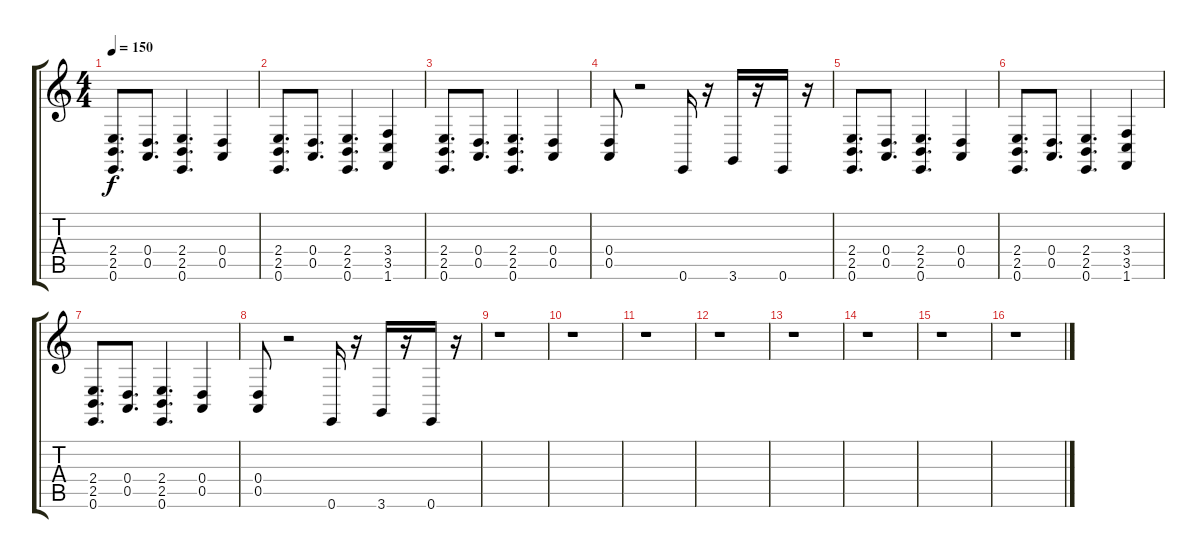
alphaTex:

\track "" {instrument lead5charang}
\staff {score tabs}
\tuning (E4 B3 G3 D3 A2 E2) {hide}
\ts (4 4)
\tempo 150
\clef g2
\ks c
(2.4 2.5 0.6).8{d dy f} (0.4 0.5).8{d} (2.4 2.5 0.6).4{d} (0.4 0.5).4 |
(2.4 2.5 0.6).8{d} (0.4 0.5).8{d} (2.4 2.5 0.6).4{d} (3.4 3.5 1.6).4 |
(2.4 2.5 0.6).8{d} (0.4 0.5).8{d} (2.4 2.5 0.6).4{d} (0.4 0.5).4 |
(0.4 0.5).8 r.2 0.6.16 r.16 3.6.16 r.16 0.6.16 r.16 |
(2.4 2.5 0.6).8{d} (0.4 0.5).8{d} (2.4 2.5 0.6).4{d} (0.4 0.5).4 |
(2.4 2.5 0.6).8{d} (0.4 0.5).8{d} (2.4 2.5 0.6).4{d} (3.4 3.5 1.6).4 |
(2.4 2.5 0.6).8{d} (0.4 0.5).8{d} (2.4 2.5 0.6).4{d} (0.4 0.5).4 |
(0.4 0.5).8 r.2 0.6.16 r.16 3.6.16 r.16 0.6.16 r.16 |
r.1 |
r.1 |
r.1 |
r.1 |
r.1 |
r.1 |
r.1 |
r.1
